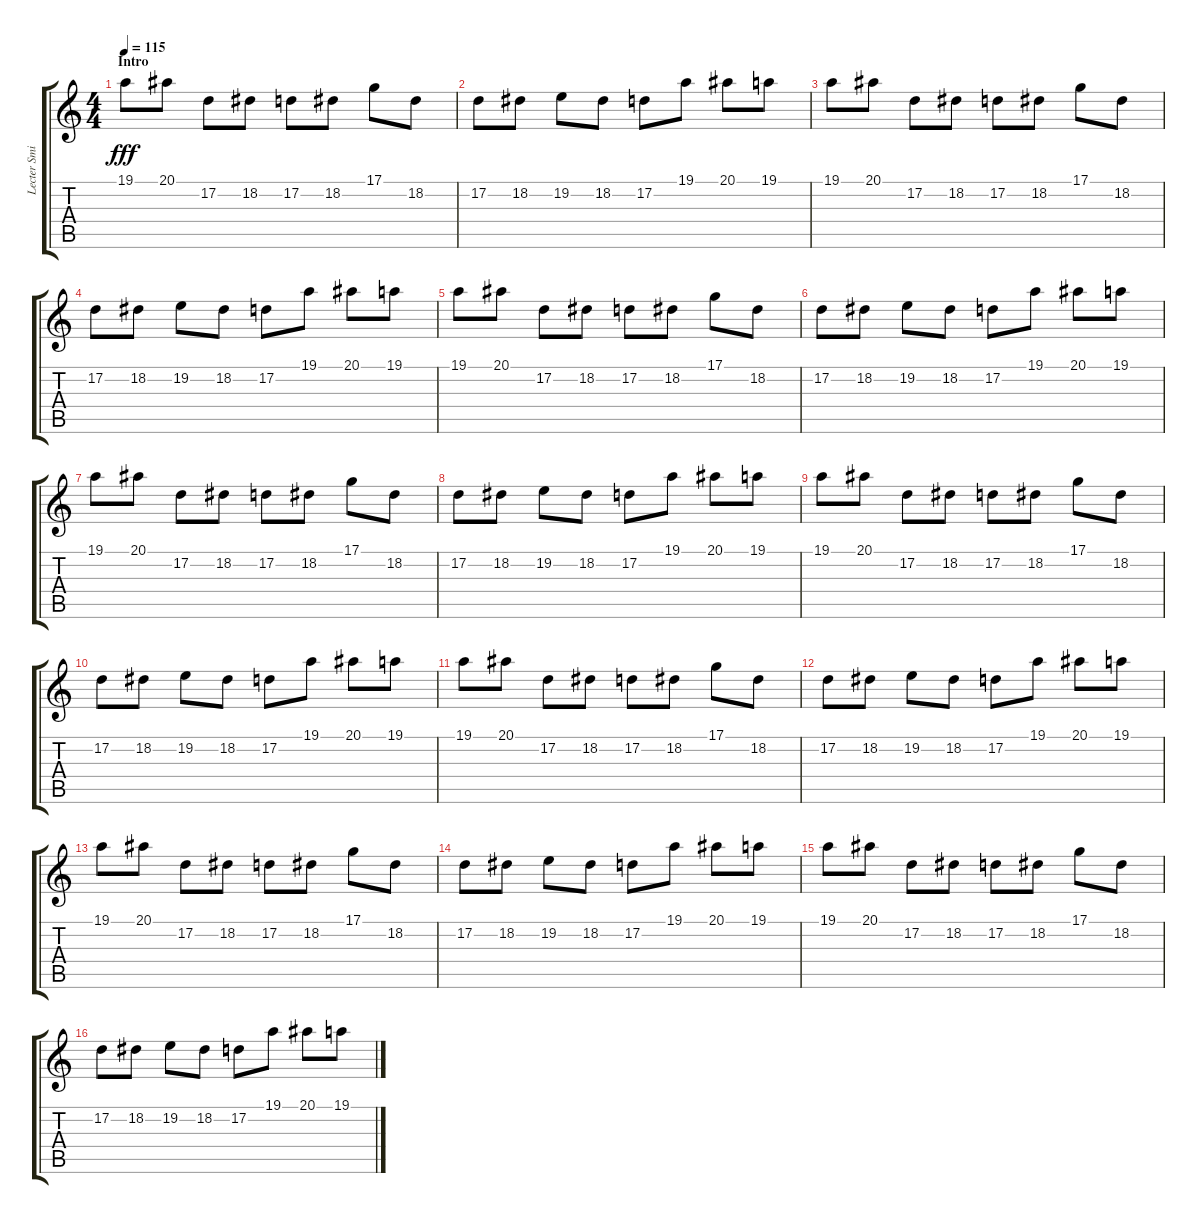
\track ("Lecter Smith" "Lecter Smi") {instrument pad8sweep}
\staff {score tabs}
\tuning (D4 A3 F3 C3 G2 D2) {hide}
\ts (4 4)
\section ("" "Intro")
\tempo 115
\clef g2
\ks c
19.1.8{dy fff instrument pad8sweep} 20.1.8 17.2.8 18.2.8 17.2.8 18.2.8 17.1.8 18.2.8 |
17.2.8 18.2.8 19.2.8 18.2.8 17.2.8 19.1.8 20.1.8 19.1.8 |
19.1.8 20.1.8 17.2.8 18.2.8 17.2.8 18.2.8 17.1.8 18.2.8 |
17.2.8 18.2.8 19.2.8 18.2.8 17.2.8 19.1.8 20.1.8 19.1.8 |
19.1.8 20.1.8 17.2.8 18.2.8 17.2.8 18.2.8 17.1.8 18.2.8 |
17.2.8 18.2.8 19.2.8 18.2.8 17.2.8 19.1.8 20.1.8 19.1.8 |
19.1.8 20.1.8 17.2.8 18.2.8 17.2.8 18.2.8 17.1.8 18.2.8 |
17.2.8 18.2.8 19.2.8 18.2.8 17.2.8 19.1.8 20.1.8 19.1.8 |
19.1.8{volume 10} 20.1.8 17.2.8 18.2.8 17.2.8 18.2.8 17.1.8 18.2.8 |
17.2.8 18.2.8 19.2.8 18.2.8 17.2.8 19.1.8 20.1.8 19.1.8 |
19.1.8 20.1.8 17.2.8 18.2.8 17.2.8 18.2.8 17.1.8 18.2.8 |
17.2.8 18.2.8 19.2.8 18.2.8 17.2.8 19.1.8 20.1.8 19.1.8 |
19.1.8 20.1.8 17.2.8 18.2.8 17.2.8 18.2.8 17.1.8 18.2.8 |
17.2.8 18.2.8 19.2.8 18.2.8 17.2.8 19.1.8 20.1.8 19.1.8 |
19.1.8{volume 8} 20.1.8 17.2.8 18.2.8 17.2.8 18.2.8 17.1.8 18.2.8 |
17.2.8 18.2.8 19.2.8 18.2.8 17.2.8 19.1.8 20.1.8 19.1.8
